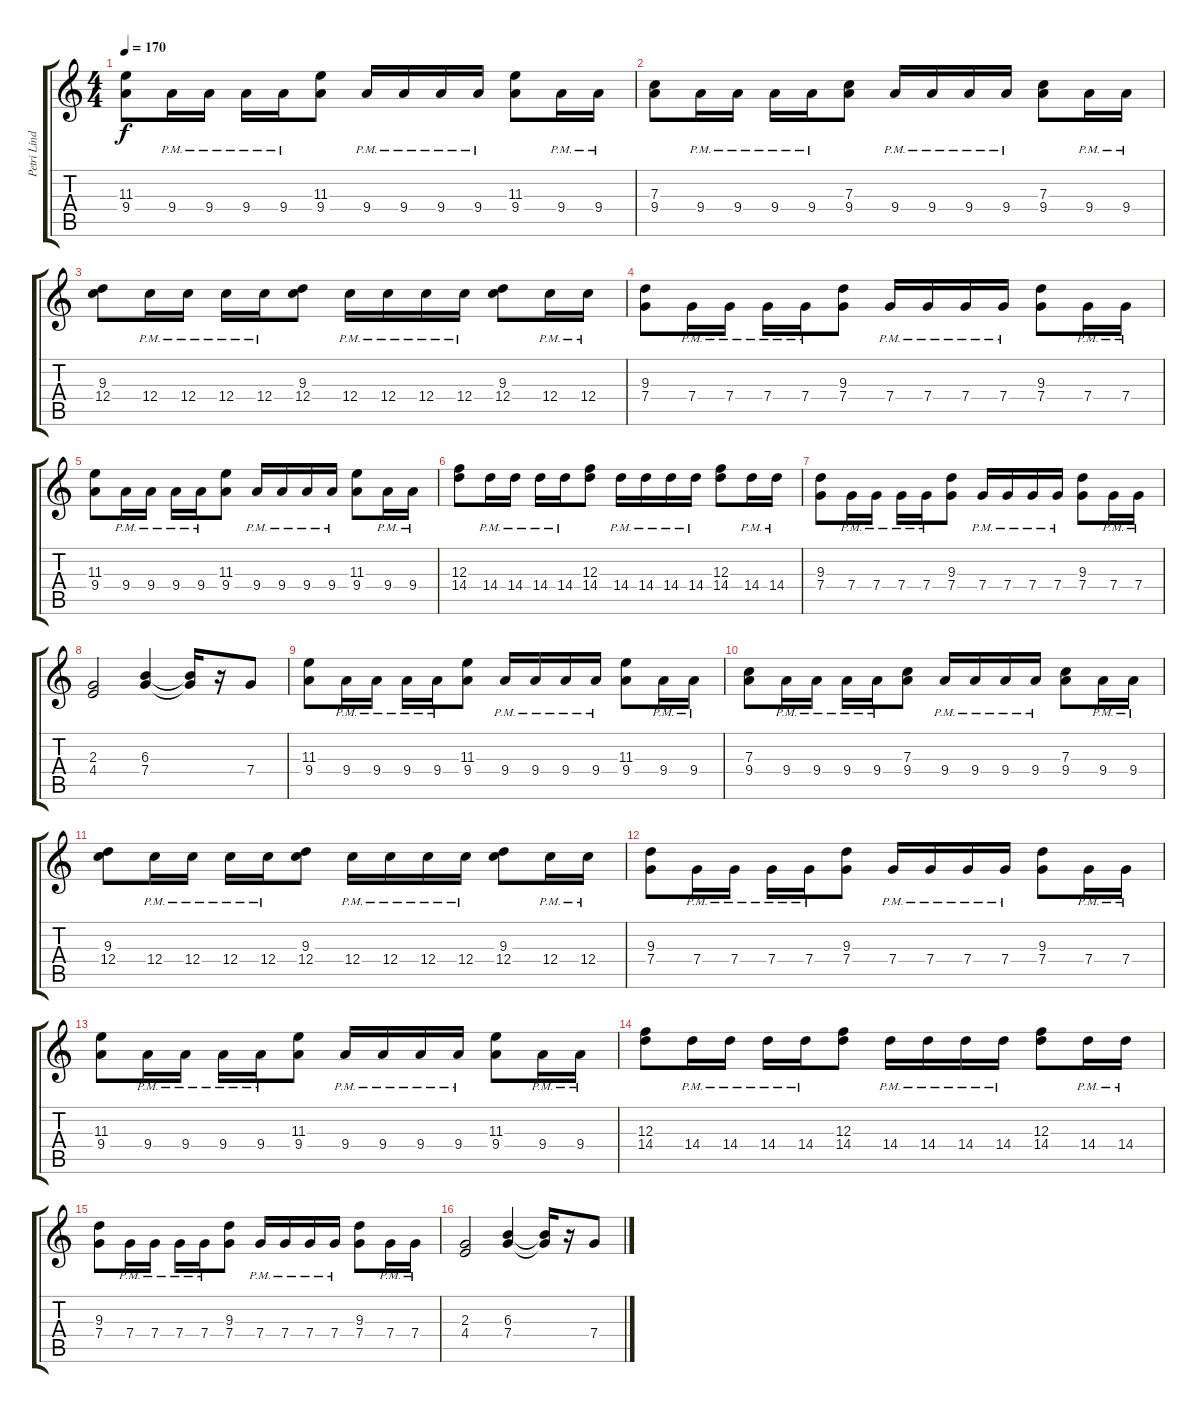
\track ("Petri Lindroos" "Petri Lind") {instrument distortionguitar}
\staff {score tabs}
\tuning (D4 A3 F3 C3 G2 D2) {hide}
\ts (4 4)
\tempo 170
\clef g2
\ks c
(11.3 9.4).8{dy f} 9.4{pm}.16 9.4{pm}.16 9.4{pm}.16 9.4{pm}.16 (11.3 9.4).8 9.4{pm}.16 9.4{pm}.16 9.4{pm}.16 9.4{pm}.16 (11.3 9.4).8 9.4{pm}.16 9.4{pm}.16 |
(7.3 9.4).8 9.4{pm}.16 9.4{pm}.16 9.4{pm}.16 9.4{pm}.16 (7.3 9.4).8 9.4{pm}.16 9.4{pm}.16 9.4{pm}.16 9.4{pm}.16 (7.3 9.4).8 9.4{pm}.16 9.4{pm}.16 |
(9.3 12.4).8 12.4{pm}.16 12.4{pm}.16 12.4{pm}.16 12.4{pm}.16 (9.3 12.4).8 12.4{pm}.16 12.4{pm}.16 12.4{pm}.16 12.4{pm}.16 (9.3 12.4).8 12.4{pm}.16 12.4{pm}.16 |
(9.3 7.4).8 7.4{pm}.16 7.4{pm}.16 7.4{pm}.16 7.4{pm}.16 (9.3 7.4).8 7.4{pm}.16 7.4{pm}.16 7.4{pm}.16 7.4{pm}.16 (9.3 7.4).8 7.4{pm}.16 7.4{pm}.16 |
(11.3 9.4).8 9.4{pm}.16 9.4{pm}.16 9.4{pm}.16 9.4{pm}.16 (11.3 9.4).8 9.4{pm}.16 9.4{pm}.16 9.4{pm}.16 9.4{pm}.16 (11.3 9.4).8 9.4{pm}.16 9.4{pm}.16 |
(12.3 14.4).8 14.4{pm}.16 14.4{pm}.16 14.4{pm}.16 14.4{pm}.16 (12.3 14.4).8 14.4{pm}.16 14.4{pm}.16 14.4{pm}.16 14.4{pm}.16 (12.3 14.4).8 14.4{pm}.16 14.4{pm}.16 |
(9.3 7.4).8 7.4{pm}.16 7.4{pm}.16 7.4{pm}.16 7.4{pm}.16 (9.3 7.4).8 7.4{pm}.16 7.4{pm}.16 7.4{pm}.16 7.4{pm}.16 (9.3 7.4).8 7.4{pm}.16 7.4{pm}.16 |
(2.3 4.4).2 (6.3 7.4).4 (6.3{t} 7.4{t}).16 r.16 7.4.8 |
(11.3 9.4).8 9.4{pm}.16 9.4{pm}.16 9.4{pm}.16 9.4{pm}.16 (11.3 9.4).8 9.4{pm}.16 9.4{pm}.16 9.4{pm}.16 9.4{pm}.16 (11.3 9.4).8 9.4{pm}.16 9.4{pm}.16 |
(7.3 9.4).8 9.4{pm}.16 9.4{pm}.16 9.4{pm}.16 9.4{pm}.16 (7.3 9.4).8 9.4{pm}.16 9.4{pm}.16 9.4{pm}.16 9.4{pm}.16 (7.3 9.4).8 9.4{pm}.16 9.4{pm}.16 |
(9.3 12.4).8 12.4{pm}.16 12.4{pm}.16 12.4{pm}.16 12.4{pm}.16 (9.3 12.4).8 12.4{pm}.16 12.4{pm}.16 12.4{pm}.16 12.4{pm}.16 (9.3 12.4).8 12.4{pm}.16 12.4{pm}.16 |
(9.3 7.4).8 7.4{pm}.16 7.4{pm}.16 7.4{pm}.16 7.4{pm}.16 (9.3 7.4).8 7.4{pm}.16 7.4{pm}.16 7.4{pm}.16 7.4{pm}.16 (9.3 7.4).8 7.4{pm}.16 7.4{pm}.16 |
(11.3 9.4).8 9.4{pm}.16 9.4{pm}.16 9.4{pm}.16 9.4{pm}.16 (11.3 9.4).8 9.4{pm}.16 9.4{pm}.16 9.4{pm}.16 9.4{pm}.16 (11.3 9.4).8 9.4{pm}.16 9.4{pm}.16 |
(12.3 14.4).8 14.4{pm}.16 14.4{pm}.16 14.4{pm}.16 14.4{pm}.16 (12.3 14.4).8 14.4{pm}.16 14.4{pm}.16 14.4{pm}.16 14.4{pm}.16 (12.3 14.4).8 14.4{pm}.16 14.4{pm}.16 |
(9.3 7.4).8 7.4{pm}.16 7.4{pm}.16 7.4{pm}.16 7.4{pm}.16 (9.3 7.4).8 7.4{pm}.16 7.4{pm}.16 7.4{pm}.16 7.4{pm}.16 (9.3 7.4).8 7.4{pm}.16 7.4{pm}.16 |
(2.3 4.4).2 (6.3 7.4).4 (6.3{t} 7.4{t}).16 r.16 7.4.8
